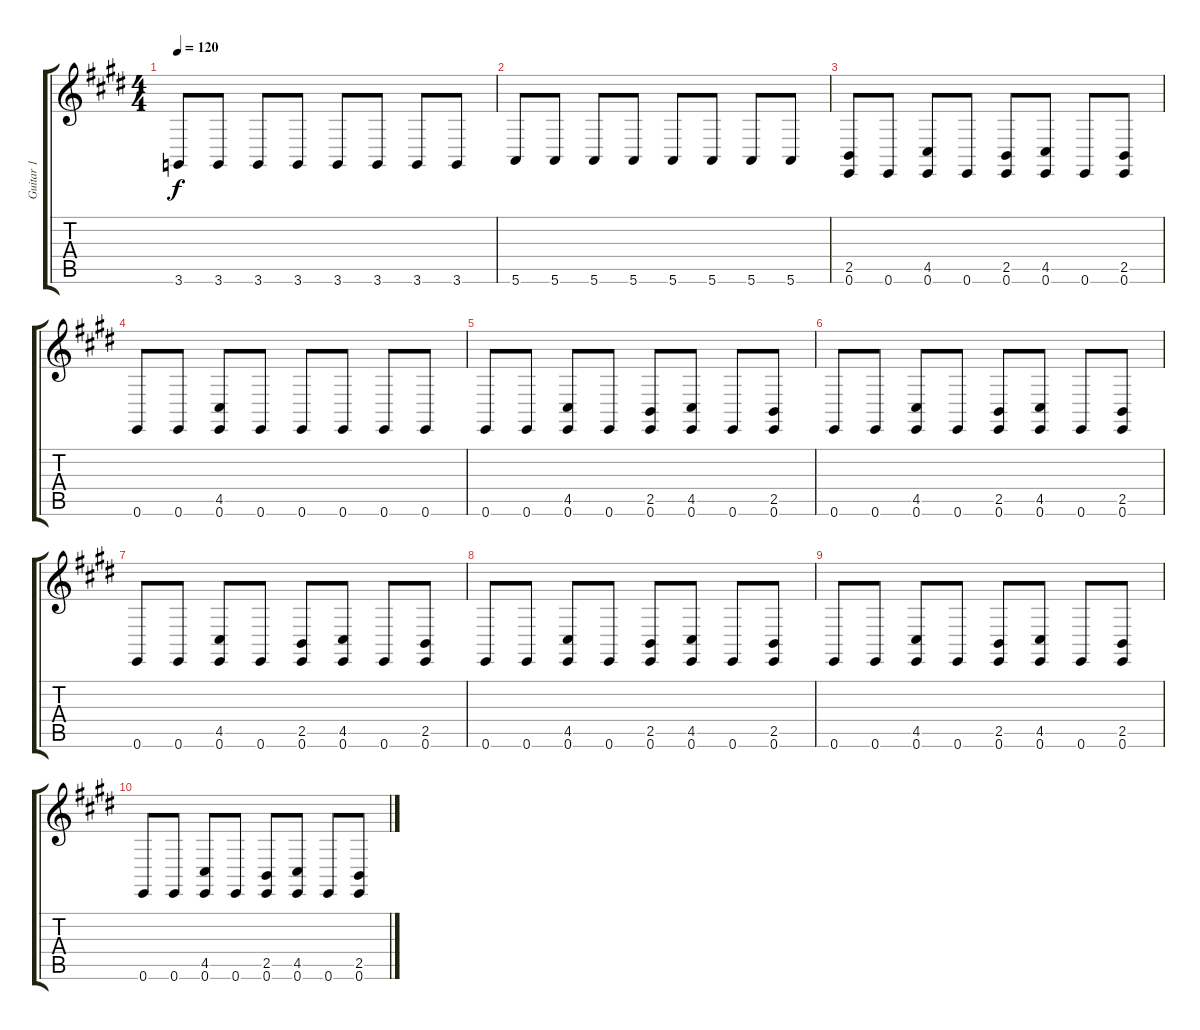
\track ("Guitar 1" "Guitar 1") {instrument lead2sawtooth}
\staff {score tabs}
\tuning (E4 B3 G3 D3 A2 E2) {hide}
\ts (4 4)
\tempo 120
\clef g2
\ks e
3.6.8{dy f} 3.6.8 3.6.8 3.6.8 3.6.8 3.6.8 3.6.8 3.6.8 |
5.6.8 5.6.8 5.6.8 5.6.8 5.6.8 5.6.8 5.6.8 5.6.8 |
(2.5 0.6).8 0.6.8 (4.5 0.6).8 0.6.8 (2.5 0.6).8 (4.5 0.6).8 0.6.8 (2.5 0.6).8 |
0.6.8 0.6.8 (4.5 0.6).8 0.6.8 0.6.8 0.6.8 0.6.8 0.6.8 |
0.6.8 0.6.8 (4.5 0.6).8 0.6.8 (2.5 0.6).8 (4.5 0.6).8 0.6.8 (2.5 0.6).8 |
0.6.8 0.6.8 (4.5 0.6).8 0.6.8 (2.5 0.6).8 (4.5 0.6).8 0.6.8 (2.5 0.6).8 |
0.6.8 0.6.8 (4.5 0.6).8 0.6.8 (2.5 0.6).8 (4.5 0.6).8 0.6.8 (2.5 0.6).8 |
0.6.8 0.6.8 (4.5 0.6).8 0.6.8 (2.5 0.6).8 (4.5 0.6).8 0.6.8 (2.5 0.6).8 |
0.6.8 0.6.8 (4.5 0.6).8 0.6.8 (2.5 0.6).8 (4.5 0.6).8 0.6.8 (2.5 0.6).8 |
0.6.8 0.6.8 (4.5 0.6).8 0.6.8 (2.5 0.6).8 (4.5 0.6).8 0.6.8 (2.5 0.6).8
